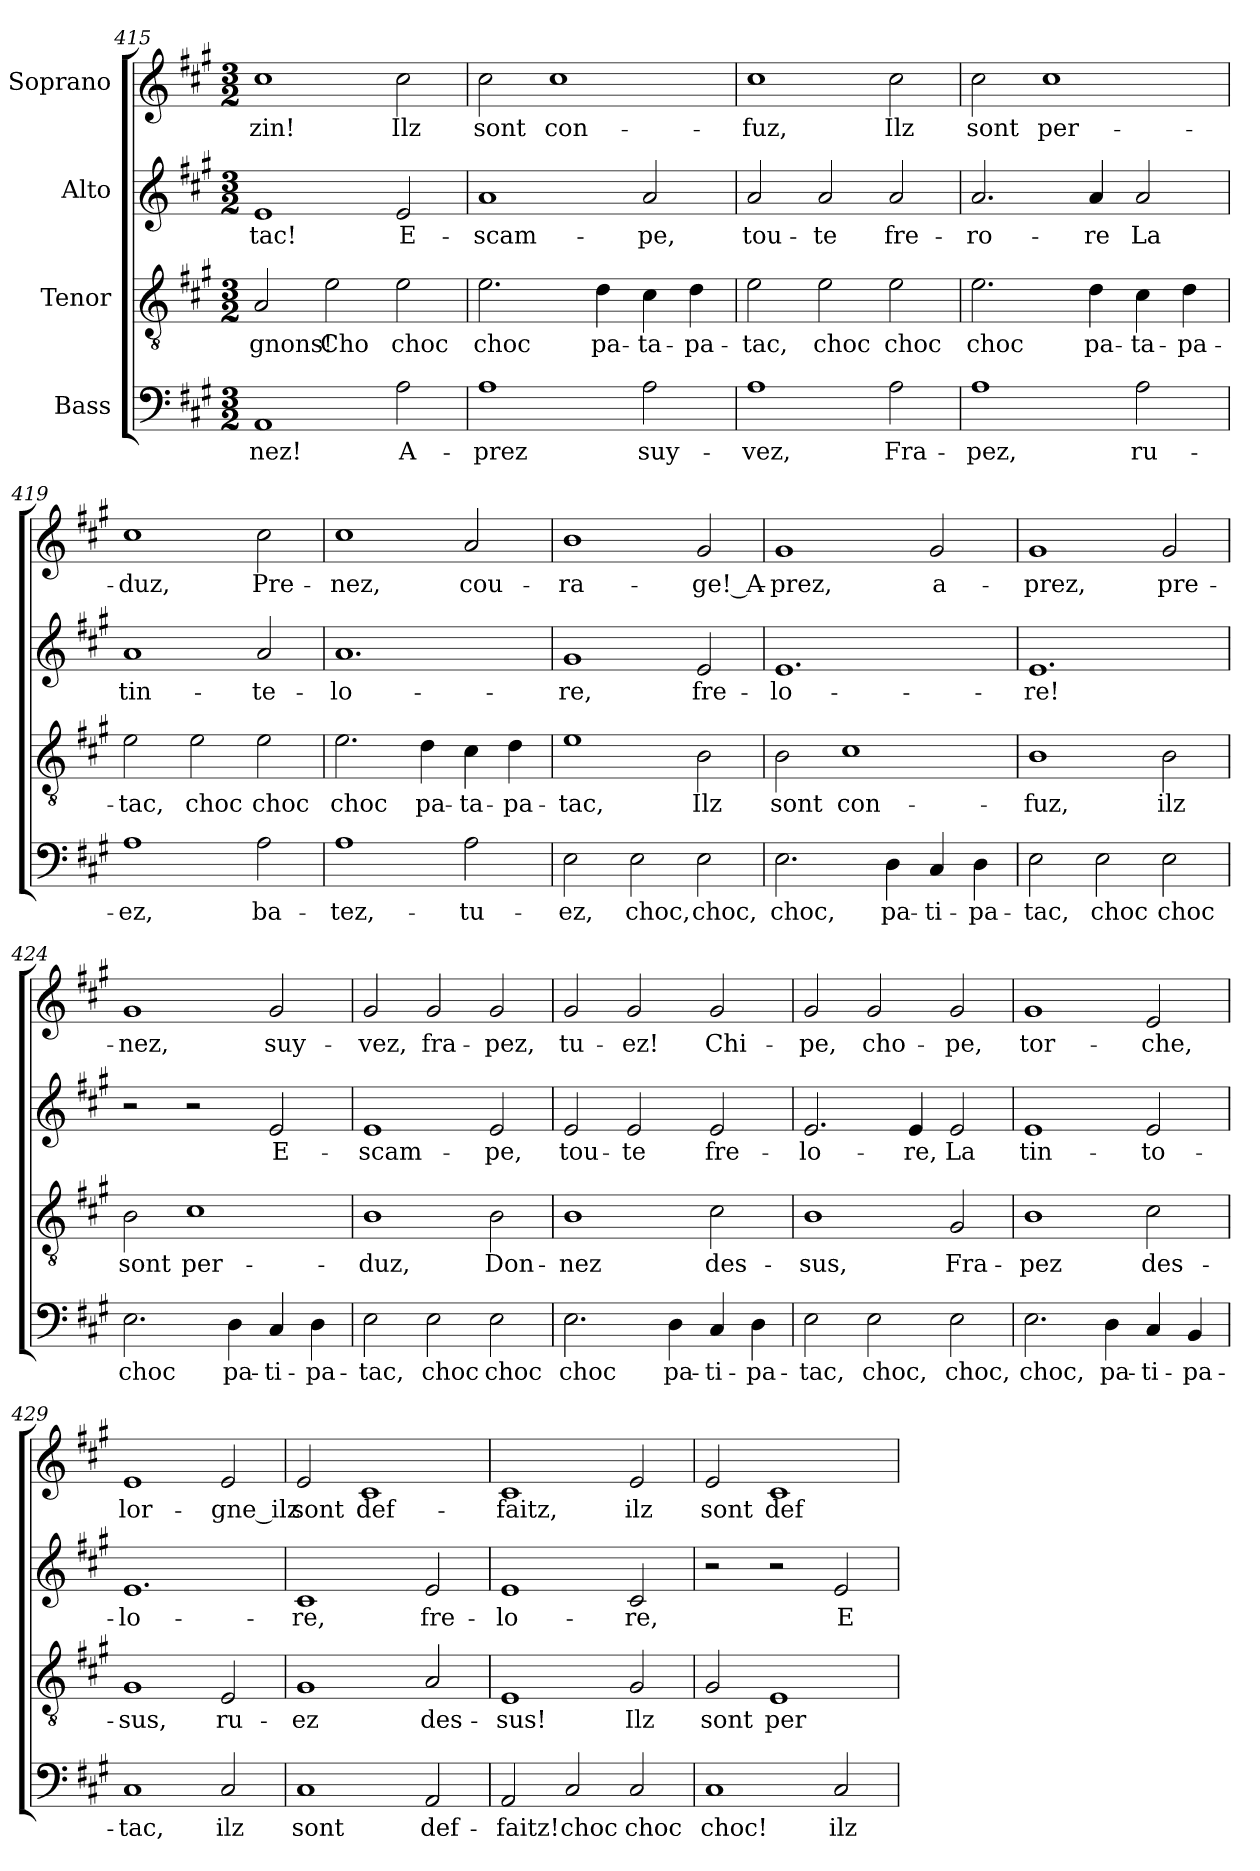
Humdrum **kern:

**kern	**text	**kern	**text	**kern	**text	**kern	**text
*part4	*part4	*part3	*part3	*part2	*part2	*part1	*part1
*staff4	*staff4	*staff3	*staff3	*staff2	*staff2	*staff1	*staff1
*I"Bass	*	*I"Tenor	*	*I"Alto	*	*I"Soprano	*
*clefF4	*	*clefGv2	*	*clefG2	*	*clefG2	*
*k[f#c#g#]	*	*k[f#c#g#]	*	*k[f#c#g#]	*	*k[f#c#g#]	*
*A:	*	*A:	*	*A:	*	*A:	*
*M3/2	*	*M3/2	*	*M3/2	*	*M3/2	*
=415	=415	=415	=415	=415	=415	=415	=415
1AA	-nez!	2A/	-gnons!	1e	-tac!	1cc#	zin!
.	.	2e\	Cho	.	.	.	.
2A\	A-	2e\	choc	2e/	E-	2cc#\	Ilz
=416	=416	=416	=416	=416	=416	=416	=416
1A	-prez	2.e\	choc	1a	-scam-	2cc#\	sont
.	.	.	.	.	.	1cc#	con-
.	.	4d\	pa-	.	.	.	.
2A\	suy-	4c#\	-ta-	2a/	-pe,	.	.
.	.	4d\	-pa-	.	.	.	.
=417	=417	=417	=417	=417	=417	=417	=417
1A	-vez,	2e\	-tac,	2a/	tou-	1cc#	-fuz,
.	.	2e\	choc	2a/	-te	.	.
2A\	Fra-	2e\	choc	2a/	fre-	2cc#\	Ilz
=418	=418	=418	=418	=418	=418	=418	=418
1A	-pez,	2.e\	choc	2.a/	-ro-	2cc#\	sont
.	.	.	.	.	.	1cc#	per-
.	.	4d\	pa-	4a/	-re	.	.
2A\	ru-	4c#\	-ta-	2a/	La	.	.
.	.	4d\	-pa-	.	.	.	.
!!LO:LB:g=z
=419	=419	=419	=419	=419	=419	=419	=419
1A	-ez,	2e\	-tac,	1a	tin-	1cc#	-duz,
.	.	2e\	choc	.	.	.	.
2A\	ba-	2e\	choc	2a/	-te-	2cc#\	Pre-
=420	=420	=420	=420	=420	=420	=420	=420
1A	-tez,-	2.e\	choc	1.a	-lo-	1cc#	-nez,
.	.	4d\	pa-	.	.	.	.
2A\	-tu-	4c#\	-ta-	.	.	2a/	cou-
.	.	4d\	-pa-	.	.	.	.
=421	=421	=421	=421	=421	=421	=421	=421
2E\	-ez,	1e	-tac,	1g#	-re,	1b	-ra-
2E\	choc,	.	.	.	.	.	.
2E\	choc,	2B\	Ilz	2e/	fre-	2g#/	-ge!_A-
=422	=422	=422	=422	=422	=422	=422	=422
2.E\	choc,	2B\	sont	1.e	-lo-	1g#	-prez,
.	.	1c#	con-	.	.	.	.
4D\	pa-	.	.	.	.	.	.
4C#/	-ti-	.	.	.	.	2g#/	a-
4D\	-pa-	.	.	.	.	.	.
=423	=423	=423	=423	=423	=423	=423	=423
2E\	-tac,	1B	-fuz,	1.e	-re!	1g#	-prez,
2E\	choc	.	.	.	.	.	.
2E\	choc	2B\	ilz	.	.	2g#/	pre-
=424	=424	=424	=424	=424	=424	=424	=424
2.E\	choc	2B\	sont	2r	.	1g#	-nez,
.	.	1c#	per-	2r	.	.	.
4D\	pa-	.	.	.	.	.	.
4C#/	-ti-	.	.	2e/	E-	2g#/	suy-
4D\	-pa-	.	.	.	.	.	.
!!LO:PB:g=z
=425	=425	=425	=425	=425	=425	=425	=425
2E\	-tac,	1B	-duz,	1e	-scam-	2g#/	-vez,
2E\	choc	.	.	.	.	2g#/	fra-
2E\	choc	2B\	Don-	2e/	-pe,	2g#/	-pez,
=426	=426	=426	=426	=426	=426	=426	=426
2.E\	choc	1B	-nez	2e/	tou-	2g#/	tu-
.	.	.	.	2e/	-te	2g#/	-ez!
4D\	pa-	.	.	.	.	.	.
4C#/	-ti-	2c#\	des-	2e/	fre-	2g#/	Chi-
4D\	-pa-	.	.	.	.	.	.
=427	=427	=427	=427	=427	=427	=427	=427
2E\	-tac,	1B	-sus,	2.e/	-lo-	2g#/	-pe,
2E\	choc,	.	.	.	.	2g#/	cho-
.	.	.	.	4e/	-re,	.	.
2E\	choc,	2G#/	Fra-	2e/	La	2g#/	-pe,
=428	=428	=428	=428	=428	=428	=428	=428
2.E\	choc,	1B	-pez	1e	tin-	1g#	tor-
4D\	pa-	.	.	.	.	.	.
4C#/	-ti-	2c#\	des-	2e/	-to-	2e/	-che,
4BB/	-pa-	.	.	.	.	.	.
=429	=429	=429	=429	=429	=429	=429	=429
1C#	-tac,	1G#	-sus,	1.e	-lo-	1e	lor-
2C#/	ilz	2E/	ru-	.	.	2e/	-gne_ilz
=430	=430	=430	=430	=430	=430	=430	=430
1C#	sont	1G#	-ez	1c#	-re,	2e/	sont
.	.	.	.	.	.	1c#	def-
2AA/	def-	2A/	des-	2e/	fre-	.	.
=431	=431	=431	=431	=431	=431	=431	=431
2AA/	-faitz!	1E	-sus!	1e	-lo-	1c#	-faitz,
2C#/	choc	.	.	.	.	.	.
2C#/	choc	2G#/	Ilz	2c#/	-re,	2e/	ilz
!!LO:LB:g=z
=432	=432	=432	=432	=432	=432	=432	=432
1C#	choc!	2G#/	sont	2r	.	2e/	sont
.	.	1E	per-	2r	.	1c#	def-
2C#/	ilz	.	.	2e/	E-	.	.
=	=	=	=	=	=	=	=
*-	*-	*-	*-	*-	*-	*-	*-
